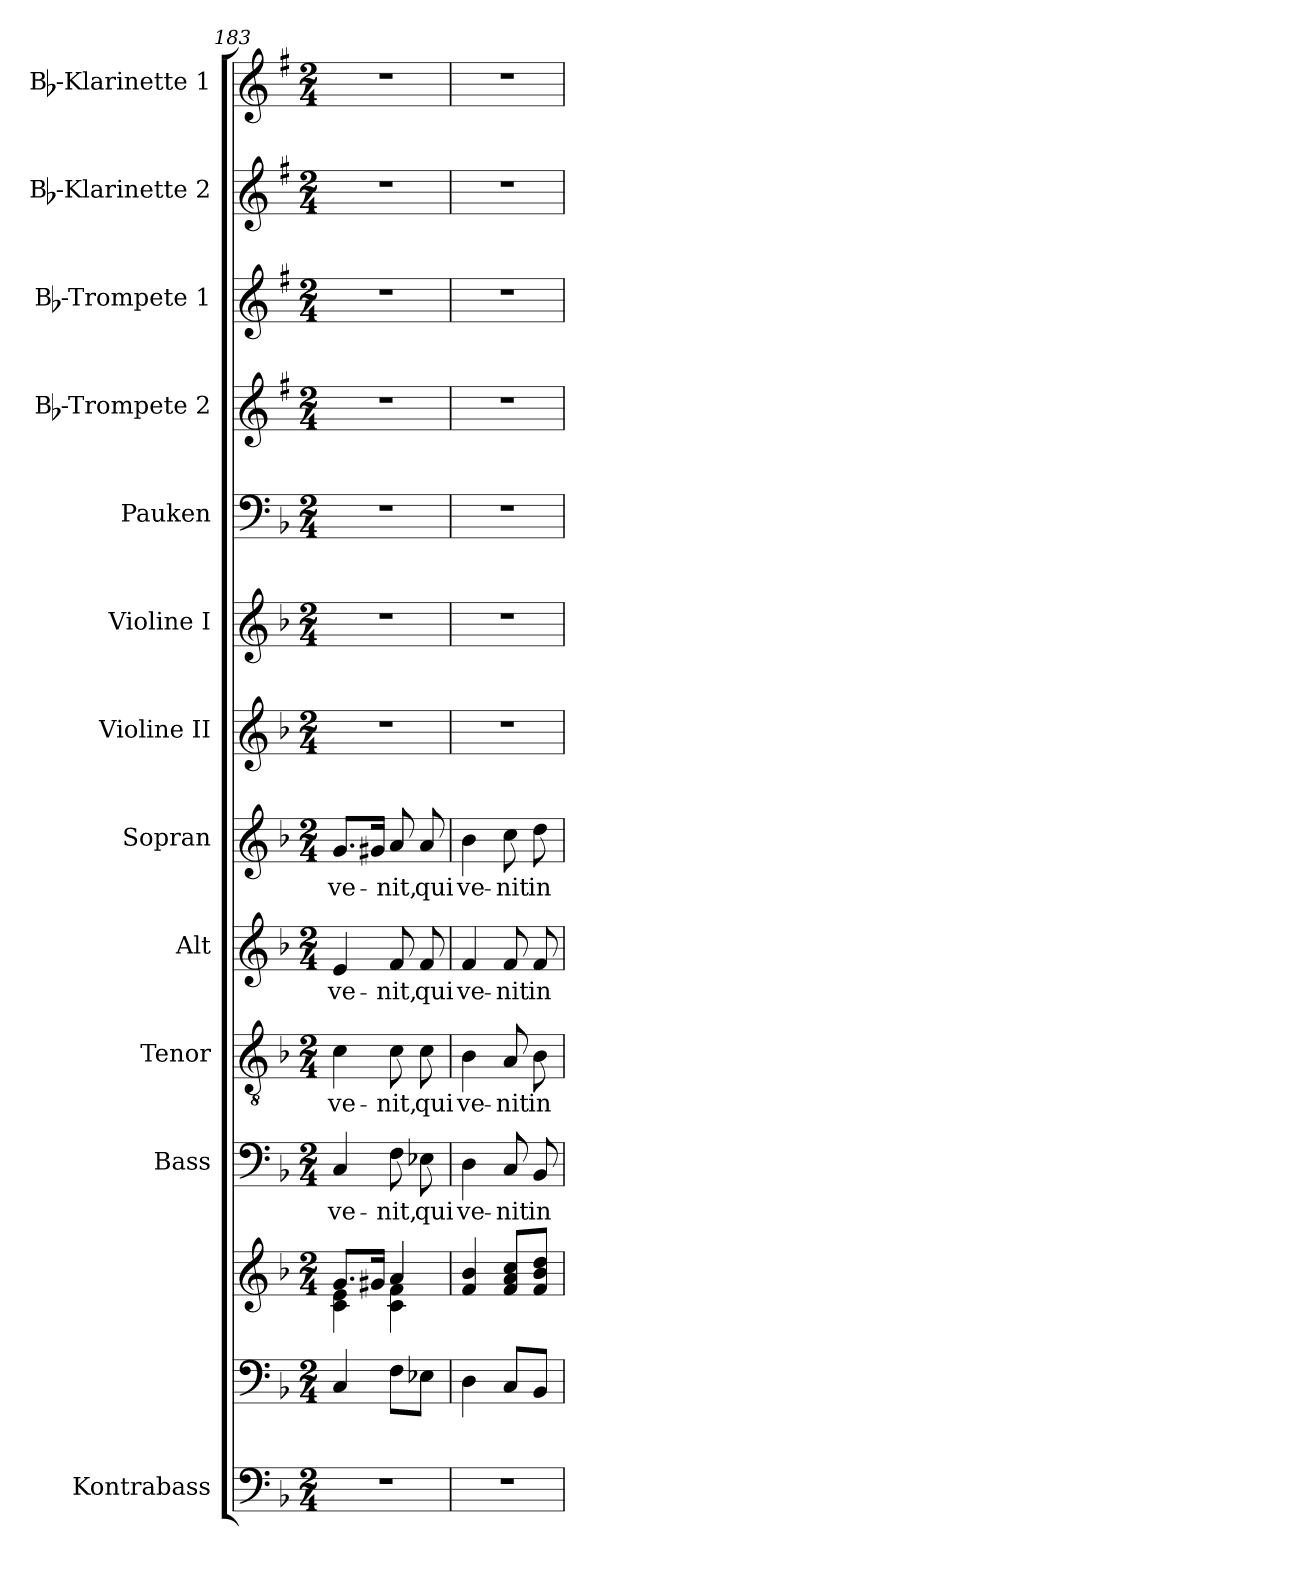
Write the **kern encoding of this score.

**kern	**kern	**kern	**kern	**text	**kern	**text	**kern	**text	**kern	**text	**kern	**kern	**kern	**kern	**kern	**kern	**kern
*part13	*part12	*part12	*part11	*part11	*part10	*part10	*part9	*part9	*part8	*part8	*part7	*part6	*part5	*part4	*part3	*part2	*part1
*staff14	*staff13	*staff12	*staff11	*staff11	*staff10	*staff10	*staff9	*staff9	*staff8	*staff8	*staff7	*staff6	*staff5	*staff4	*staff3	*staff2	*staff1
*I"Kontrabass	*	*	*I"Bass	*	*I"Tenor	*	*I"Alt	*	*I"Sopran	*	*I"Violine II	*I"Violine I	*I"Pauken	*I"Bb-Trompete 2	*I"Bb-Trompete 1	*I"Bb-Klarinette 2	*I"Bb-Klarinette 1
*I'Kb.	*	*	*I'B.	*	*I'T.	*	*I'A.	*	*I'S.	*	*I'Vl. II	*I'Vl. I	*I'Pk.	*I'Bb Trp. 2	*I'Bb Trp. 1	*I'Bb Kl. 2	*I'Bb Kl. 1
*clefF4	*clefF4	*clefG2	*clefF4	*	*clefGv2	*	*clefG2	*	*clefG2	*	*clefG2	*clefG2	*clefF4	*clefG2	*clefG2	*clefG2	*clefG2
*ITrd7c12	*	*	*	*	*	*	*	*	*	*	*	*	*	*ITrd1c2	*ITrd1c2	*ITrd1c2	*ITrd1c2
*k[b-]	*k[b-]	*k[b-]	*k[b-]	*	*k[b-]	*	*k[b-]	*	*k[b-]	*	*k[b-]	*k[b-]	*k[b-]	*k[b-]	*k[b-]	*k[b-]	*k[b-]
*F:	*F:	*F:	*F:	*	*F:	*	*F:	*	*F:	*	*F:	*F:	*F:	*F:	*F:	*F:	*F:
*M2/4	*M2/4	*M2/4	*M2/4	*	*M2/4	*	*M2/4	*	*M2/4	*	*M2/4	*M2/4	*M2/4	*M2/4	*M2/4	*M2/4	*M2/4
=183	=183	=183	=183	=183	=183	=183	=183	=183	=183	=183	=183	=183	=183	=183	=183	=183	=183
*	*	*^	*	*	*	*	*	*	*	*	*	*	*	*	*	*	*
!	!	!	!	!	!LO:LY:b	!	!LO:LY:b	!	!LO:LY:b	!	!LO:LY:b	!	!	!	!	!	!	!
2r	4C/	8.g/L	4c\ 4e\	4C/	ve-	4c\	ve-	4e/	ve-	8.g/L	ve-	2r	2r	2r	2r	2r	2r	2r
.	.	16g#X/Jk	.	.	.	.	.	.	.	16g#X/Jk	.	.	.	.	.	.	.	.
!	!	!	!	!	!LO:LY:b	!	!LO:LY:b	!	!LO:LY:b	!	!LO:LY:b	!	!	!	!	!	!	!
.	8F\L	4a/	4c\ 4f\	8F\	-nit,	8c\	-nit,	8f/	-nit,	8a/	-nit,	.	.	.	.	.	.	.
!	!	!	!	!	!LO:LY:b	!	!LO:LY:b	!	!LO:LY:b	!	!LO:LY:b	!	!	!	!	!	!	!
.	8E-X\J	.	.	8E-X\	qui	8c\	qui	8f/	qui	8a/	qui	.	.	.	.	.	.	.
*	*	*v	*v	*	*	*	*	*	*	*	*	*	*	*	*	*	*	*
=184	=184	=184	=184	=184	=184	=184	=184	=184	=184	=184	=184	=184	=184	=184	=184	=184	=184
!	!	!	!	!LO:LY:b	!	!LO:LY:b	!	!LO:LY:b	!	!LO:LY:b	!	!	!	!	!	!	!
2r	4D\	4f/ 4b-/	4D\	ve-	4B-\	ve-	4f/	ve-	4b-\	ve-	2r	2r	2r	2r	2r	2r	2r
!	!	!	!	!LO:LY:b	!	!LO:LY:b	!	!LO:LY:b	!	!LO:LY:b	!	!	!	!	!	!	!
.	8C/L	8f/ 8a/ 8cc/L	8C/	-nit	8A/	-nit	8f/	-nit	8cc\	-nit	.	.	.	.	.	.	.
!	!	!	!	!LO:LY:b	!	!LO:LY:b	!	!LO:LY:b	!	!LO:LY:b	!	!	!	!	!	!	!
.	8BB-/J	8f/ 8b-/ 8dd/J	8BB-/	in	8B-\	in	8f/	in	8dd\	in	.	.	.	.	.	.	.
=	=	=	=	=	=	=	=	=	=	=	=	=	=	=	=	=	=
*-	*-	*-	*-	*-	*-	*-	*-	*-	*-	*-	*-	*-	*-	*-	*-	*-	*-
